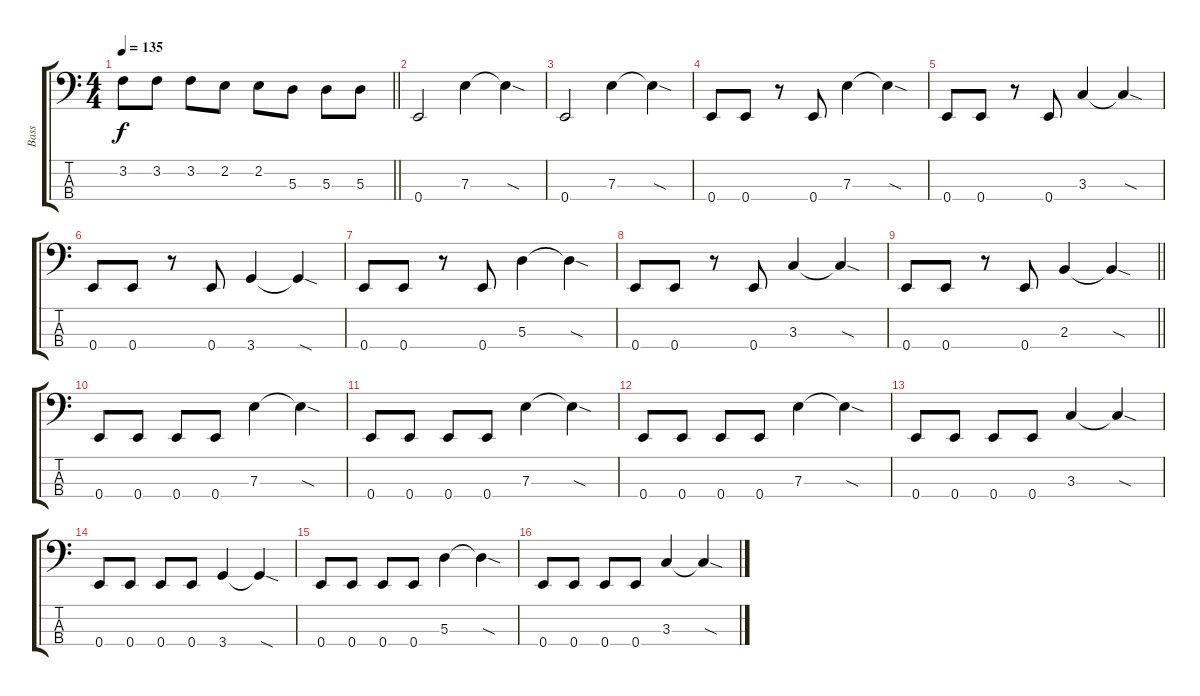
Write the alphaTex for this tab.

\track ("Bass" "Bass") {instrument electricbassfinger}
\staff {score tabs}
\tuning (G2 D2 A1 E1) {hide}
\ts (4 4)
\tempo 135
\clef f4
\barLineRight lightlight
\ks c
3.2.8{dy f} 3.2.8 3.2.8 2.2.8 2.2.8 5.3.8 5.3.8 5.3.8 |
\section ("" "")
0.4.2 7.3.4 7.3{sod t}.4 |
0.4.2 7.3.4 7.3{sod t}.4 |
0.4.8 0.4.8 r.8 0.4.8 7.3.4 7.3{sod t}.4 |
0.4.8 0.4.8 r.8 0.4.8 3.3.4 3.3{sod t}.4 |
0.4.8 0.4.8 r.8 0.4.8 3.4.4 3.4{sod t}.4 |
0.4.8 0.4.8 r.8 0.4.8 5.3.4 5.3{sod t}.4 |
0.4.8 0.4.8 r.8 0.4.8 3.3.4 3.3{sod t}.4 |
\barLineRight lightlight
0.4.8 0.4.8 r.8 0.4.8 2.3.4 2.3{sod t}.4 |
\section ("" "")
0.4.8 0.4.8 0.4.8 0.4.8 7.3.4 7.3{sod t}.4 |
0.4.8 0.4.8 0.4.8 0.4.8 7.3.4 7.3{sod t}.4 |
0.4.8 0.4.8 0.4.8 0.4.8 7.3.4 7.3{sod t}.4 |
0.4.8 0.4.8 0.4.8 0.4.8 3.3.4 3.3{sod t}.4 |
0.4.8 0.4.8 0.4.8 0.4.8 3.4.4 3.4{sod t}.4 |
0.4.8 0.4.8 0.4.8 0.4.8 5.3.4 5.3{sod t}.4 |
0.4.8 0.4.8 0.4.8 0.4.8 3.3.4 3.3{sod t}.4
